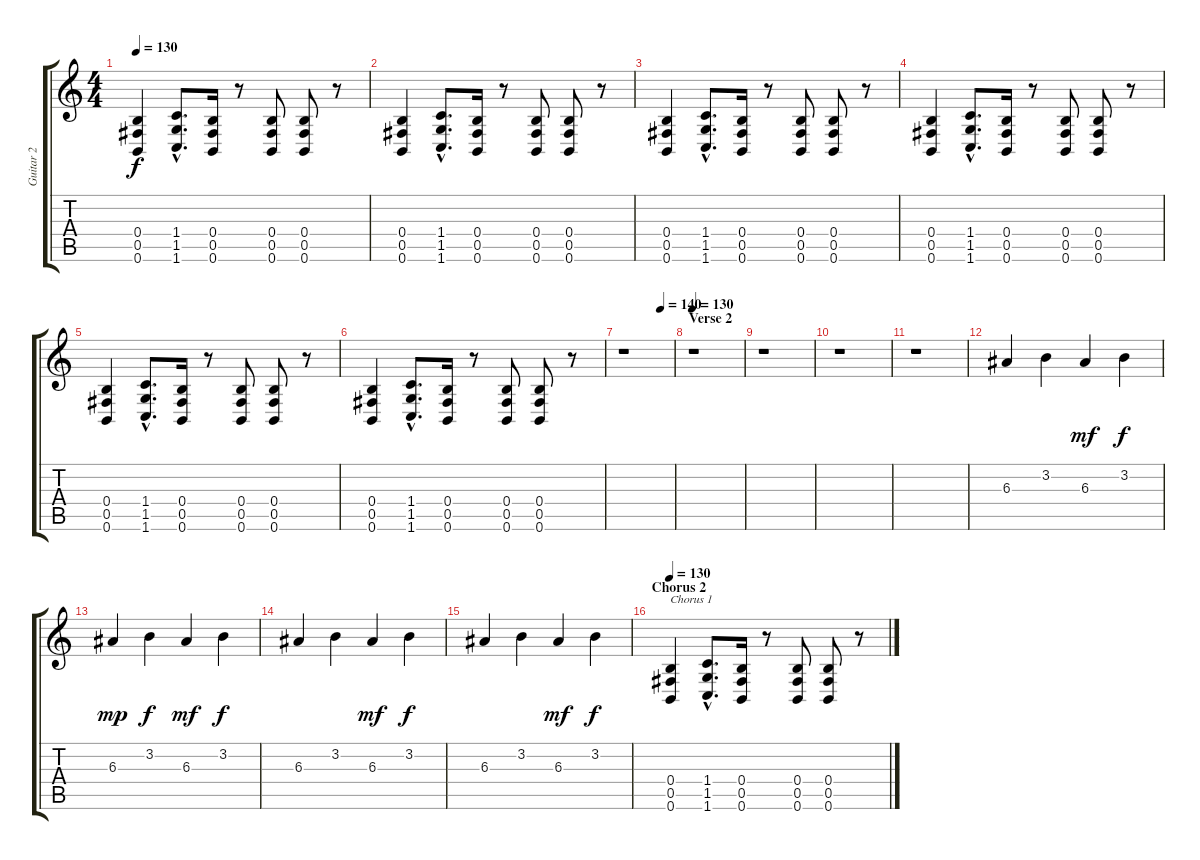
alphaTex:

\track ("Guitar 2" "Guitar 2") {instrument distortionguitar}
\staff {score tabs}
\tuning (Db4 Ab3 E3 B2 Gb2 B1) {hide}
\ts (4 4)
\tempo 130
\clef g2
\ks c
(0.4 0.5 0.6).4{dy f} (1.4{hac} 1.5{hac} 1.6{hac}).8{d} (0.4 0.5 0.6).16 r.8 (0.4 0.5 0.6).8 (0.4 0.5 0.6).8 r.8 |
(0.4 0.5 0.6).4 (1.4{hac} 1.5{hac} 1.6{hac}).8{d} (0.4 0.5 0.6).16 r.8 (0.4 0.5 0.6).8 (0.4 0.5 0.6).8 r.8 |
(0.4 0.5 0.6).4 (1.4{hac} 1.5{hac} 1.6{hac}).8{d} (0.4 0.5 0.6).16 r.8 (0.4 0.5 0.6).8 (0.4 0.5 0.6).8 r.8 |
(0.4 0.5 0.6).4 (1.4{hac} 1.5{hac} 1.6{hac}).8{d} (0.4 0.5 0.6).16 r.8 (0.4 0.5 0.6).8 (0.4 0.5 0.6).8 r.8 |
(0.4 0.5 0.6).4 (1.4{hac} 1.5{hac} 1.6{hac}).8{d} (0.4 0.5 0.6).16 r.8 (0.4 0.5 0.6).8 (0.4 0.5 0.6).8 r.8 |
(0.4 0.5 0.6).4 (1.4{hac} 1.5{hac} 1.6{hac}).8{d} (0.4 0.5 0.6).16 r.8 (0.4 0.5 0.6).8 (0.4 0.5 0.6).8 r.8 |
\tempo (140 0.75)
r.1 |
\section ("" "Verse 2")
\tempo 130
r.1 |
r.1 |
r.1 |
r.1 |
6.3.4 3.2.4 6.3.4{dy mf} 3.2.4{dy f} |
6.3.4{dy mp} 3.2.4{dy f} 6.3.4{dy mf} 3.2.4{dy f} |
6.3.4 3.2.4 6.3.4{dy mf} 3.2.4{dy f} |
6.3.4 3.2.4 6.3.4{dy mf} 3.2.4{dy f} |
\section ("" "Chorus 2")
\tempo 130
(0.4 0.5 0.6).4{txt "Chorus 1"} (1.4{hac} 1.5{hac} 1.6{hac}).8{d} (0.4 0.5 0.6).16 r.8 (0.4 0.5 0.6).8 (0.4 0.5 0.6).8 r.8
